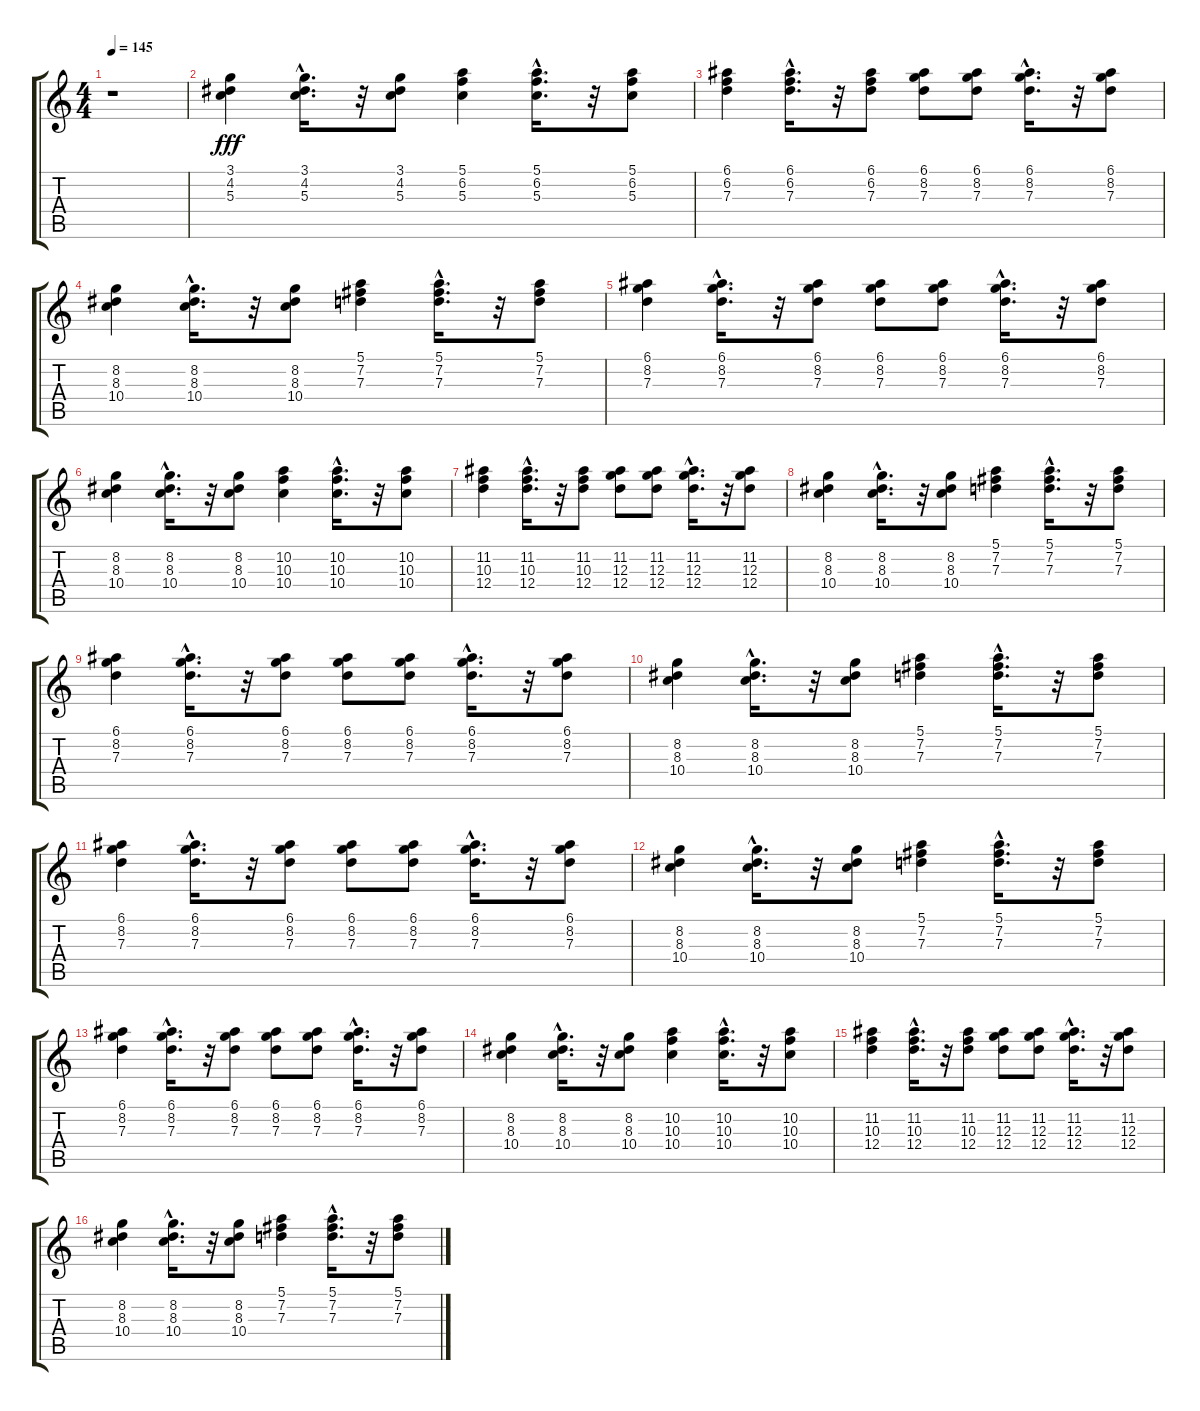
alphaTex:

\track "" {instrument acousticguitarsteel}
\staff {score tabs}
\tuning (E4 B3 G3 D3 A2 E2) {hide}
\ts (4 4)
\tempo 145
\clef g2
\ks c
r.1{dy fff instrument acousticguitarsteel} |
(3.1 4.2 5.3).4 (3.1{hac} 4.2{hac} 5.3{hac}).16{d} r.32 (3.1 4.2 5.3).8 (5.1 6.2 5.3).4 (5.1{hac} 6.2{hac} 5.3{hac}).16{d} r.32 (5.1 6.2 5.3).8 |
(6.1 6.2 7.3).4 (6.1{hac} 6.2{hac} 7.3{hac}).16{d} r.32 (6.1 6.2 7.3).8 (6.1 8.2 7.3).8 (6.1 8.2 7.3).8 (6.1{hac} 8.2{hac} 7.3{hac}).16{d} r.32 (6.1 8.2 7.3).8 |
(8.2 8.3 10.4).4 (8.2{hac} 8.3{hac} 10.4{hac}).16{d} r.32 (8.2 8.3 10.4).8 (5.1 7.2 7.3).4 (5.1{hac} 7.2{hac} 7.3{hac}).16{d} r.32 (5.1 7.2 7.3).8 |
(6.1 8.2 7.3).4 (6.1{hac} 8.2{hac} 7.3{hac}).16{d} r.32 (6.1 8.2 7.3).8 (6.1 8.2 7.3).8 (6.1 8.2 7.3).8 (6.1{hac} 8.2{hac} 7.3{hac}).16{d} r.32 (6.1 8.2 7.3).8 |
(8.2 8.3 10.4).4 (8.2{hac} 8.3{hac} 10.4{hac}).16{d} r.32 (8.2 8.3 10.4).8 (10.2 10.3 10.4).4 (10.2{hac} 10.3{hac} 10.4{hac}).16{d} r.32 (10.2 10.3 10.4).8 |
(11.2 10.3 12.4).4 (11.2{hac} 10.3{hac} 12.4{hac}).16{d} r.32 (11.2 10.3 12.4).8 (11.2 12.3 12.4).8 (11.2 12.3 12.4).8 (11.2{hac} 12.3{hac} 12.4{hac}).16{d} r.32 (11.2 12.3 12.4).8 |
(8.2 8.3 10.4).4 (8.2{hac} 8.3{hac} 10.4{hac}).16{d} r.32 (8.2 8.3 10.4).8 (5.1 7.2 7.3).4 (5.1{hac} 7.2{hac} 7.3{hac}).16{d} r.32 (5.1 7.2 7.3).8 |
(6.1 8.2 7.3).4 (6.1{hac} 8.2{hac} 7.3{hac}).16{d} r.32 (6.1 8.2 7.3).8 (6.1 8.2 7.3).8 (6.1 8.2 7.3).8 (6.1{hac} 8.2{hac} 7.3{hac}).16{d} r.32 (6.1 8.2 7.3).8 |
(8.2 8.3 10.4).4 (8.2{hac} 8.3{hac} 10.4{hac}).16{d} r.32 (8.2 8.3 10.4).8 (5.1 7.2 7.3).4 (5.1{hac} 7.2{hac} 7.3{hac}).16{d} r.32 (5.1 7.2 7.3).8 |
(6.1 8.2 7.3).4 (6.1{hac} 8.2{hac} 7.3{hac}).16{d} r.32 (6.1 8.2 7.3).8 (6.1 8.2 7.3).8 (6.1 8.2 7.3).8 (6.1{hac} 8.2{hac} 7.3{hac}).16{d} r.32 (6.1 8.2 7.3).8 |
(8.2 8.3 10.4).4 (8.2{hac} 8.3{hac} 10.4{hac}).16{d} r.32 (8.2 8.3 10.4).8 (5.1 7.2 7.3).4 (5.1{hac} 7.2{hac} 7.3{hac}).16{d} r.32 (5.1 7.2 7.3).8 |
(6.1 8.2 7.3).4 (6.1{hac} 8.2{hac} 7.3{hac}).16{d} r.32 (6.1 8.2 7.3).8 (6.1 8.2 7.3).8 (6.1 8.2 7.3).8 (6.1{hac} 8.2{hac} 7.3{hac}).16{d} r.32 (6.1 8.2 7.3).8 |
(8.2 8.3 10.4).4 (8.2{hac} 8.3{hac} 10.4{hac}).16{d} r.32 (8.2 8.3 10.4).8 (10.2 10.3 10.4).4 (10.2{hac} 10.3{hac} 10.4{hac}).16{d} r.32 (10.2 10.3 10.4).8 |
(11.2 10.3 12.4).4 (11.2{hac} 10.3{hac} 12.4{hac}).16{d} r.32 (11.2 10.3 12.4).8 (11.2 12.3 12.4).8 (11.2 12.3 12.4).8 (11.2{hac} 12.3{hac} 12.4{hac}).16{d} r.32 (11.2 12.3 12.4).8 |
(8.2 8.3 10.4).4 (8.2{hac} 8.3{hac} 10.4{hac}).16{d} r.32 (8.2 8.3 10.4).8 (5.1 7.2 7.3).4 (5.1{hac} 7.2{hac} 7.3{hac}).16{d} r.32 (5.1 7.2 7.3).8
